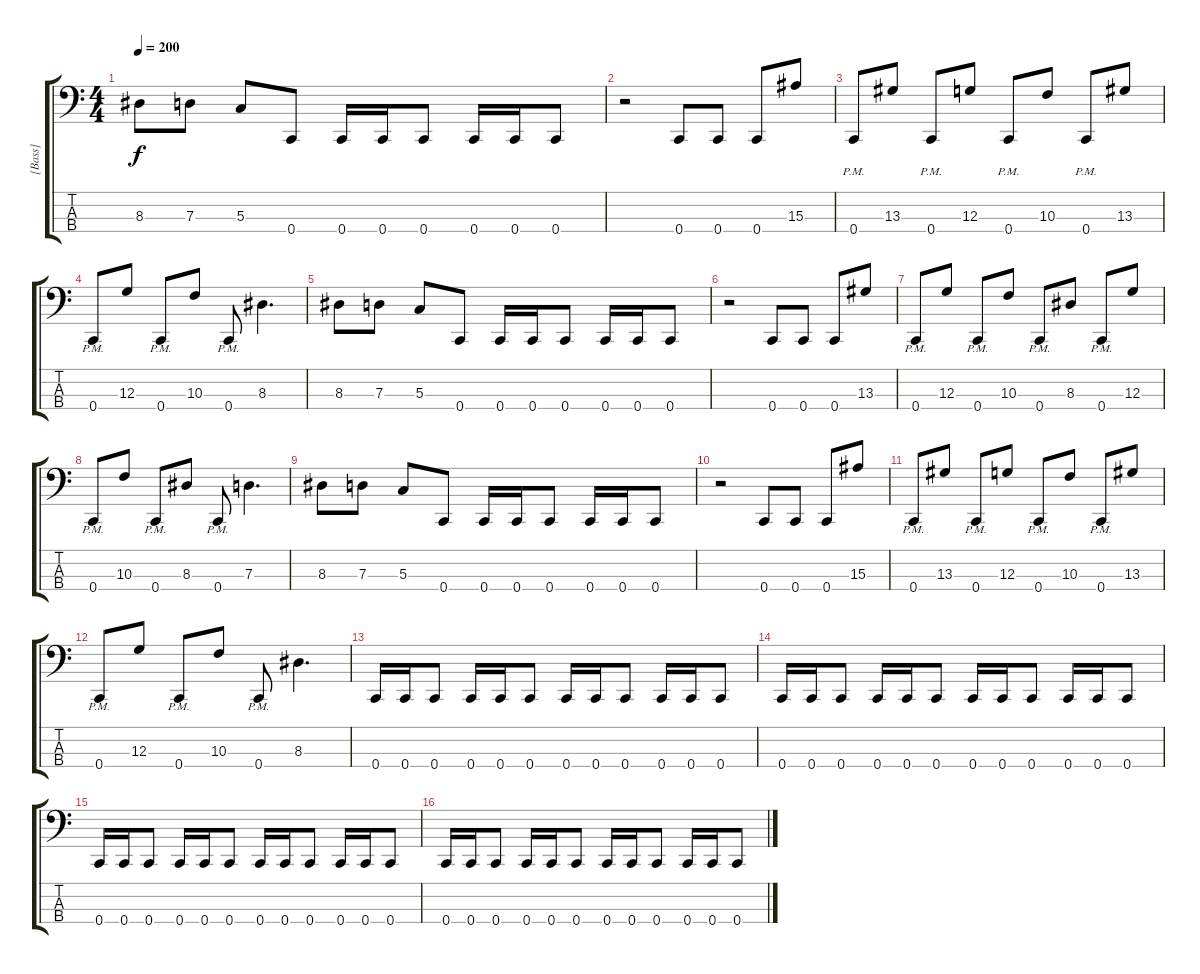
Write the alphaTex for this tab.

\track ("[Bass]" "[Bass]") {instrument electricbasspick}
\staff {score tabs}
\tuning (F2 C2 G1 C1) {hide}
\ts (4 4)
\tempo 200
\clef f4
\ks c
8.3.8{dy f} 7.3.8 5.3.8 0.4.8 0.4.16 0.4.16 0.4.8 0.4.16 0.4.16 0.4.8 |
r.2 0.4.8 0.4.8 0.4.8 15.3.8 |
0.4{pm}.8 13.3.8 0.4{pm}.8 12.3.8 0.4{pm}.8 10.3.8 0.4{pm}.8 13.3.8 |
0.4{pm}.8 12.3.8 0.4{pm}.8 10.3.8 0.4{pm}.8 8.3.4{d} |
8.3.8 7.3.8 5.3.8 0.4.8 0.4.16 0.4.16 0.4.8 0.4.16 0.4.16 0.4.8 |
r.2 0.4.8 0.4.8 0.4.8 13.3.8 |
0.4{pm}.8 12.3.8 0.4{pm}.8 10.3.8 0.4{pm}.8 8.3.8 0.4{pm}.8 12.3.8 |
0.4{pm}.8 10.3.8 0.4{pm}.8 8.3.8 0.4{pm}.8 7.3.4{d} |
8.3.8 7.3.8 5.3.8 0.4.8 0.4.16 0.4.16 0.4.8 0.4.16 0.4.16 0.4.8 |
r.2 0.4.8 0.4.8 0.4.8 15.3.8 |
0.4{pm}.8 13.3.8 0.4{pm}.8 12.3.8 0.4{pm}.8 10.3.8 0.4{pm}.8 13.3.8 |
0.4{pm}.8 12.3.8 0.4{pm}.8 10.3.8 0.4{pm}.8 8.3.4{d} |
0.4.16 0.4.16 0.4.8 0.4.16 0.4.16 0.4.8 0.4.16 0.4.16 0.4.8 0.4.16 0.4.16 0.4.8 |
0.4.16 0.4.16 0.4.8 0.4.16 0.4.16 0.4.8 0.4.16 0.4.16 0.4.8 0.4.16 0.4.16 0.4.8 |
0.4.16 0.4.16 0.4.8 0.4.16 0.4.16 0.4.8 0.4.16 0.4.16 0.4.8 0.4.16 0.4.16 0.4.8 |
0.4.16 0.4.16 0.4.8 0.4.16 0.4.16 0.4.8 0.4.16 0.4.16 0.4.8 0.4.16 0.4.16 0.4.8
